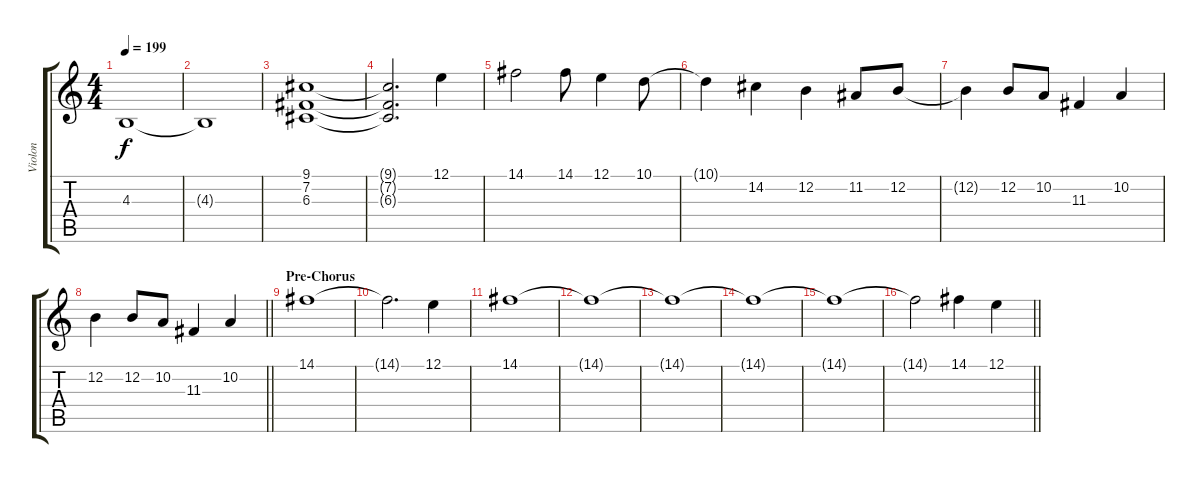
\track ("Violon" "Violon") {instrument stringensemble1}
\staff {score tabs}
\tuning (E4 B3 G3 D3 A2 E2) {hide}
\ts (4 4)
\tempo 199
\clef g2
\ks c
4.3{t}.1{dy f} |
4.3{t}.1 |
(9.1 7.2 6.3).1{volume 10} |
(9.1{t} 7.2{t} 6.3{t}).2{d} 12.1.4 |
14.1.2 14.1.8 12.1.4 10.1.8 |
10.1{t}.4 14.2.4 12.2.4 11.2.8 12.2.8 |
12.2{t}.4 12.2.8 10.2.8 11.3.4 10.2.4 |
\barLineRight lightlight
12.2.4 12.2.8 10.2.8 11.3.4 10.2.4 |
\section ("" "Pre-Chorus")
14.1.1 |
14.1{t}.2{d} 12.1.4 |
14.1.1 |
14.1{t}.1 |
14.1{t}.1 |
14.1{t}.1 |
14.1{t}.1 |
\barLineRight lightlight
14.1{t}.2{volume 12} 14.1.4 12.1.4
